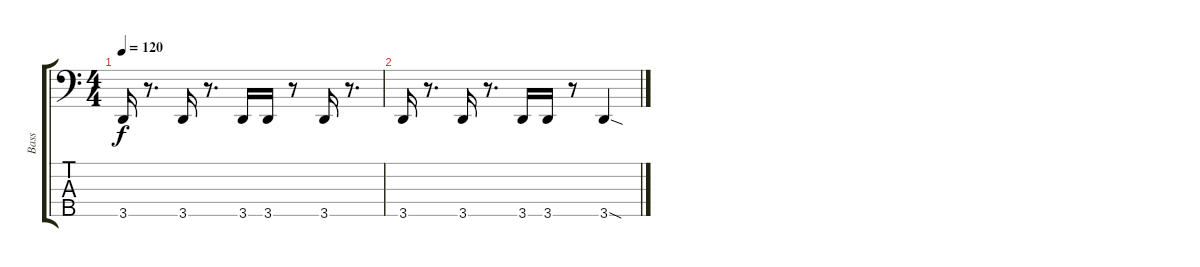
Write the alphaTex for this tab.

\track ("Bass" "Bass") {instrument electricbasspick}
\staff {score tabs}
\tuning (G2 D2 A1 E1 B0) {hide}
\ts (4 4)
\tempo 120
\clef f4
\ks c
3.5.16{dy f} r.8{d} 3.5.16 r.8{d} 3.5.16 3.5.16 r.8 3.5.16 r.8{d} |
3.5.16 r.8{d} 3.5.16 r.8{d} 3.5.16 3.5.16 r.8 3.5{sod}.4
